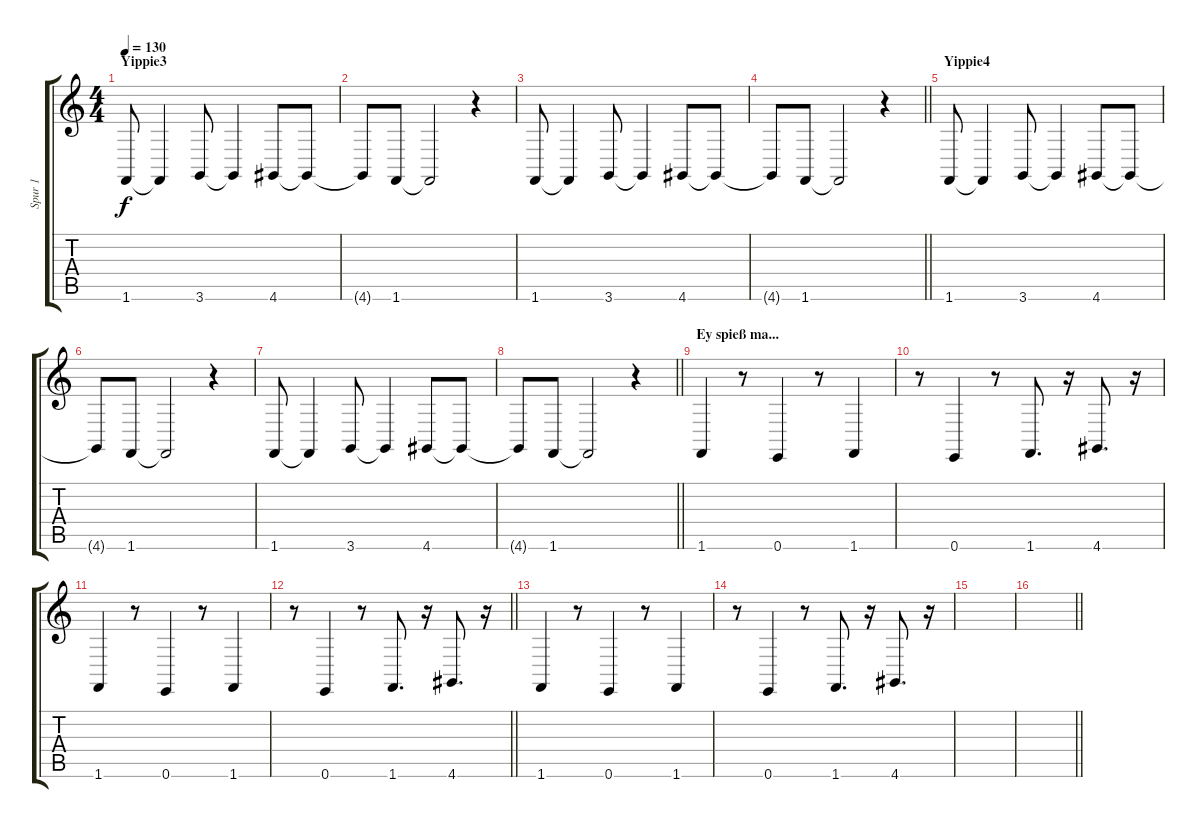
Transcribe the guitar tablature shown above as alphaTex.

\track ("Spur 1" "Spur 1") {instrument lead2sawtooth}
\staff {score tabs}
\tuning (E4 B3 G3 D3 A2 E2) {hide}
\ts (4 4)
\section ("" "Yippie3")
\tempo 130
\clef g2
\ks c
1.6.8{dy f balance 0} 1.6{t}.4 3.6.8 3.6{t}.4 4.6.8 4.6{t}.8 |
4.6{t}.8 1.6.8 1.6{t}.2 r.4 |
1.6.8{balance 16} 1.6{t}.4 3.6.8 3.6{t}.4 4.6.8 4.6{t}.8 |
\barLineRight lightlight
4.6{t}.8 1.6.8 1.6{t}.2 r.4 |
\section ("" "Yippie4")
1.6.8{balance 0} 1.6{t}.4 3.6.8 3.6{t}.4 4.6.8 4.6{t}.8 |
4.6{t}.8 1.6.8 1.6{t}.2 r.4 |
1.6.8{balance 16} 1.6{t}.4 3.6.8 3.6{t}.4 4.6.8 4.6{t}.8 |
\barLineRight lightlight
4.6{t}.8 1.6.8 1.6{t}.2 r.4 |
\section ("" "Ey spieß ma...")
1.6.4{balance 0} r.8 0.6.4 r.8 1.6.4 |
r.8 0.6.4 r.8 1.6.8{d} r.16 4.6.8{d} r.16 |
1.6.4{balance 16} r.8 0.6.4 r.8 1.6.4 |
\barLineRight lightlight
r.8 0.6.4 r.8 1.6.8{d} r.16 4.6.8{d} r.16 |
1.6.4{balance 0} r.8 0.6.4 r.8 1.6.4 |
r.8 0.6.4 r.8 1.6.8{d} r.16 4.6.8{d} r.16 |
|
\barLineRight lightlight
